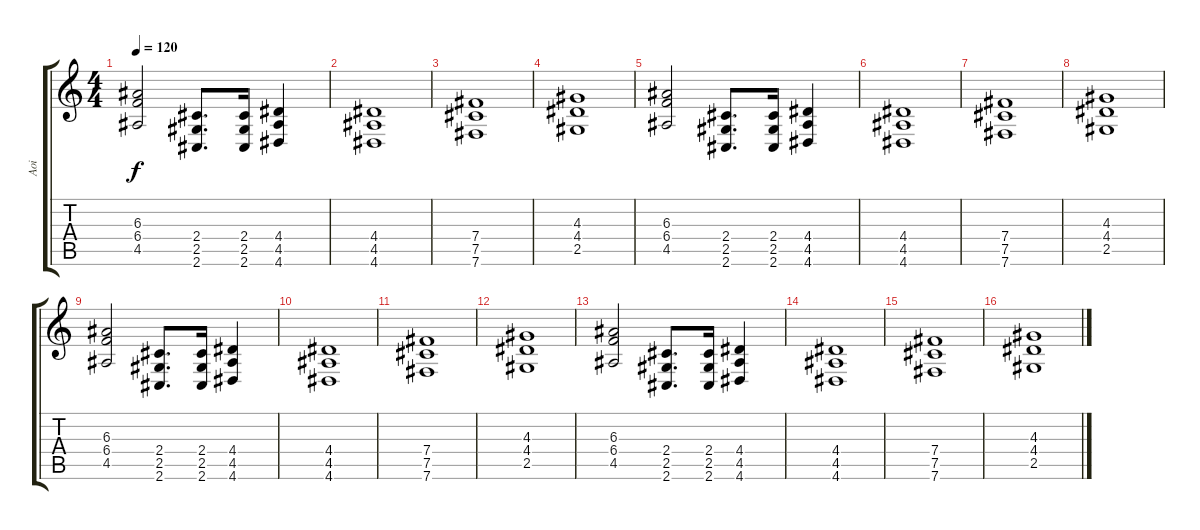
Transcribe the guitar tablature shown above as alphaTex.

\track ("Aoi" "Aoi") {instrument overdrivenguitar}
\staff {score tabs}
\tuning (Db4 Ab3 E3 B2 Gb2 B1) {hide}
\ts (4 4)
\tempo 120
\clef g2
\ks c
(6.3 6.4 4.5).2{dy f} (2.4 2.5 2.6).8{d} (2.4 2.5 2.6).16 (4.4 4.5 4.6).4 |
(4.4 4.5 4.6).1 |
(7.4 7.5 7.6).1 |
(4.3 4.4 2.5).1 |
(6.3 6.4 4.5).2 (2.4 2.5 2.6).8{d} (2.4 2.5 2.6).16 (4.4 4.5 4.6).4 |
(4.4 4.5 4.6).1 |
(7.4 7.5 7.6).1 |
(4.3 4.4 2.5).1 |
(6.3 6.4 4.5).2 (2.4 2.5 2.6).8{d} (2.4 2.5 2.6).16 (4.4 4.5 4.6).4 |
(4.4 4.5 4.6).1 |
(7.4 7.5 7.6).1 |
(4.3 4.4 2.5).1 |
(6.3 6.4 4.5).2 (2.4 2.5 2.6).8{d} (2.4 2.5 2.6).16 (4.4 4.5 4.6).4 |
(4.4 4.5 4.6).1 |
(7.4 7.5 7.6).1 |
(4.3 4.4 2.5).1
